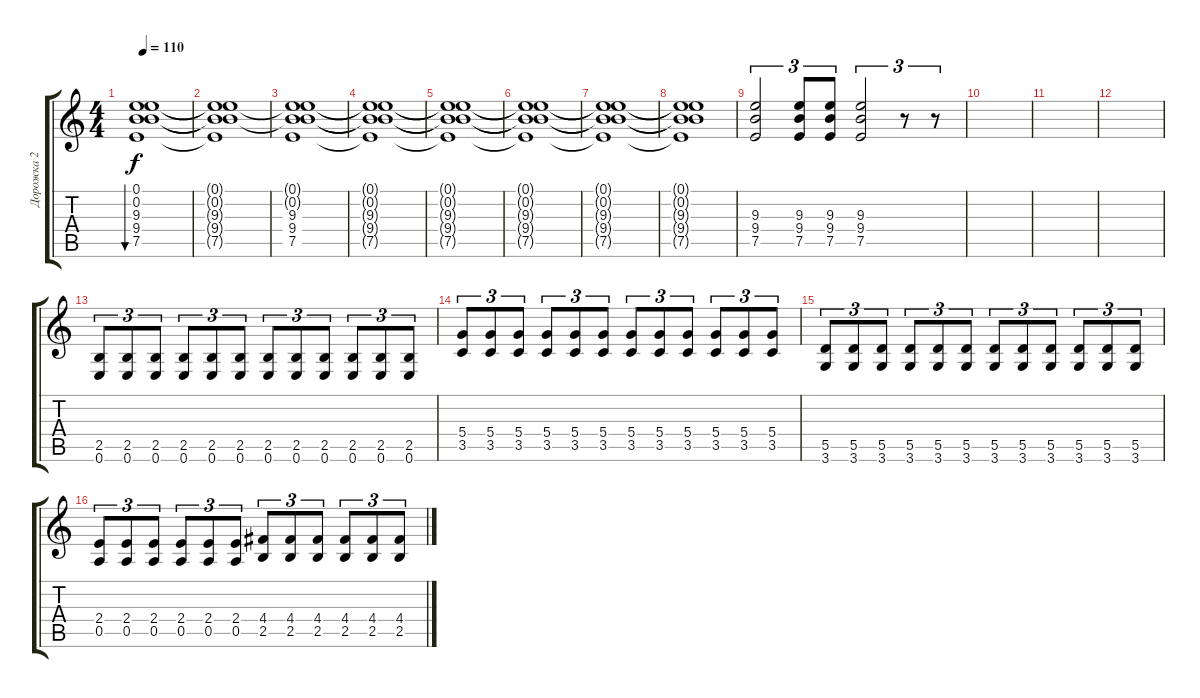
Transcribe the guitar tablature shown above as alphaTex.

\track ("Дорожка 2" "Дорожка 2") {instrument distortionguitar}
\staff {score tabs}
\tuning (E4 B3 G3 D3 A2 E2) {hide}
\ts (4 4)
\tempo 110
\clef g2
\ks c
(0.1 0.2 9.3 9.4 7.5).1{bu 480 dy f instrument distortionguitar} |
(0.1{t} 0.2{t} 9.3{t} 9.4{t} 7.5{t}).1 |
(0.1{t} 0.2{t} 9.3 9.4 7.5).1{volume 12} |
(0.1{t} 0.2{t} 9.3{t} 9.4{t} 7.5{t}).1{volume 10} |
(0.1{t} 0.2{t} 9.3{t} 9.4{t} 7.5{t}).1{volume 8} |
(0.1{t} 0.2{t} 9.3{t} 9.4{t} 7.5{t}).1{volume 6} |
(0.1{t} 0.2{t} 9.3{t} 9.4{t} 7.5{t}).1{volume 3} |
(0.1{t} 0.2{t} 9.3{t} 9.4{t} 7.5{t}).1 |
(9.3 9.4 7.5).2{tu (3 2) volume 14} (9.3 9.4 7.5).8{tu (3 2)} (9.3 9.4 7.5).8{tu (3 2)} (9.3 9.4 7.5).2{tu (3 2)} r.8{tu (3 2)} r.8{tu (3 2)} |
|
|
|
(2.5 0.6).8{tu (3 2) volume 5} (2.5 0.6).8{tu (3 2)} (2.5 0.6).8{tu (3 2)} (2.5 0.6).8{tu (3 2)} (2.5 0.6).8{tu (3 2)} (2.5 0.6).8{tu (3 2)} (2.5 0.6).8{tu (3 2)} (2.5 0.6).8{tu (3 2)} (2.5 0.6).8{tu (3 2)} (2.5 0.6).8{tu (3 2)} (2.5 0.6).8{tu (3 2)} (2.5 0.6).8{tu (3 2)} |
(5.4 3.5).8{tu (3 2)} (5.4 3.5).8{tu (3 2)} (5.4 3.5).8{tu (3 2)} (5.4 3.5).8{tu (3 2)} (5.4 3.5).8{tu (3 2)} (5.4 3.5).8{tu (3 2)} (5.4 3.5).8{tu (3 2)} (5.4 3.5).8{tu (3 2)} (5.4 3.5).8{tu (3 2)} (5.4 3.5).8{tu (3 2)} (5.4 3.5).8{tu (3 2)} (5.4 3.5).8{tu (3 2)} |
(5.5 3.6).8{tu (3 2)} (5.5 3.6).8{tu (3 2)} (5.5 3.6).8{tu (3 2)} (5.5 3.6).8{tu (3 2)} (5.5 3.6).8{tu (3 2)} (5.5 3.6).8{tu (3 2)} (5.5 3.6).8{tu (3 2)} (5.5 3.6).8{tu (3 2)} (5.5 3.6).8{tu (3 2)} (5.5 3.6).8{tu (3 2)} (5.5 3.6).8{tu (3 2)} (5.5 3.6).8{tu (3 2)} |
(2.4 0.5).8{tu (3 2)} (2.4 0.5).8{tu (3 2)} (2.4 0.5).8{tu (3 2)} (2.4 0.5).8{tu (3 2)} (2.4 0.5).8{tu (3 2)} (2.4 0.5).8{tu (3 2)} (4.4 2.5).8{tu (3 2)} (4.4 2.5).8{tu (3 2)} (4.4 2.5).8{tu (3 2)} (4.4 2.5).8{tu (3 2)} (4.4 2.5).8{tu (3 2)} (4.4 2.5).8{tu (3 2)}
